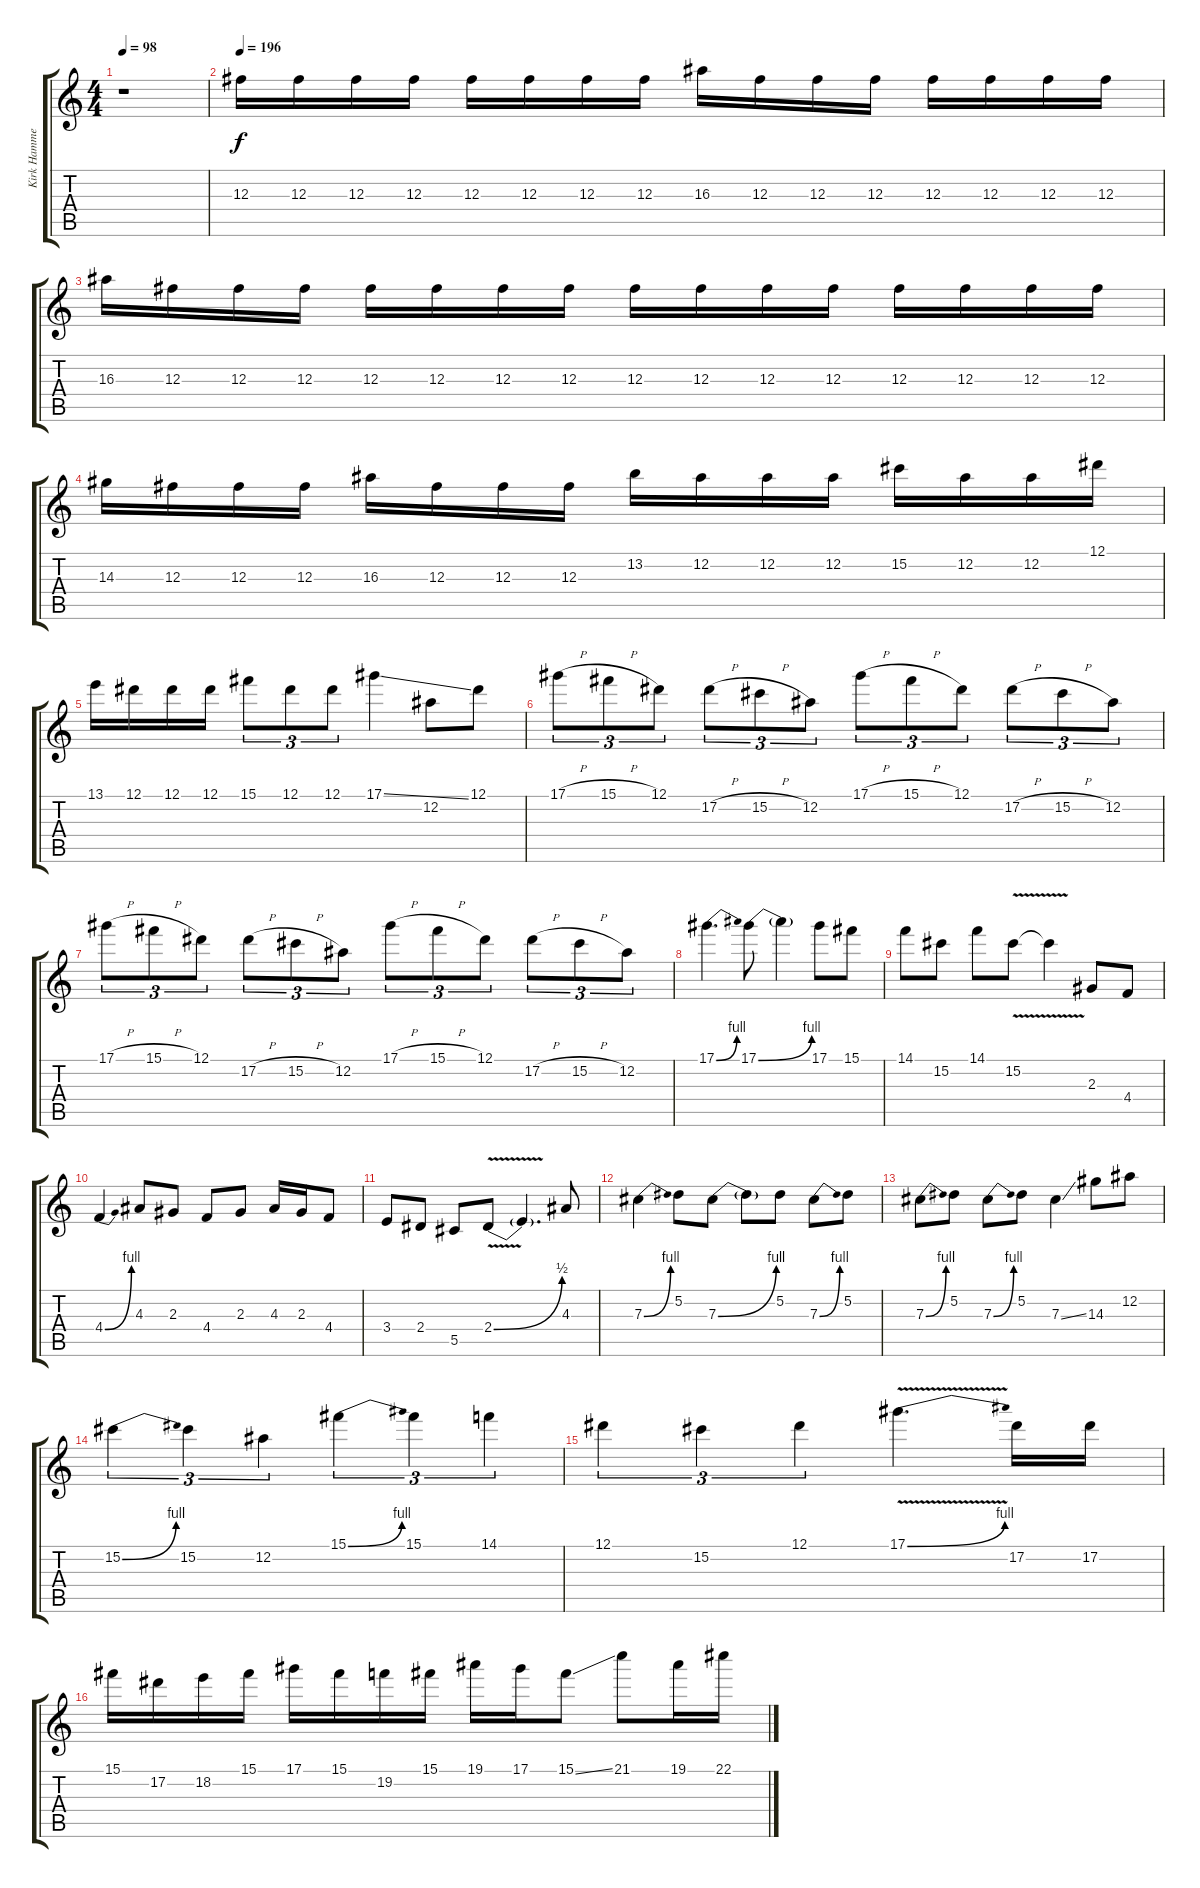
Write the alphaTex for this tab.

\track ("Kirk Hammett (Distortion Guitar)" "Kirk Hamme") {instrument overdrivenguitar}
\staff {score tabs}
\tuning (Eb4 Bb3 Gb3 Db3 Ab2 Eb2) {hide}
\ts (4 4)
\tempo 98
\clef g2
\ks c
r.1{dy f} |
\tempo 196
12.3.16 12.3.16 12.3.16 12.3.16 12.3.16 12.3.16 12.3.16 12.3.16 16.3.16 12.3.16 12.3.16 12.3.16 12.3.16 12.3.16 12.3.16 12.3.16 |
16.3.16 12.3.16 12.3.16 12.3.16 12.3.16 12.3.16 12.3.16 12.3.16 12.3.16 12.3.16 12.3.16 12.3.16 12.3.16 12.3.16 12.3.16 12.3.16 |
14.3.16 12.3.16 12.3.16 12.3.16 16.3.16 12.3.16 12.3.16 12.3.16 13.2.16 12.2.16 12.2.16 12.2.16 15.2.16 12.2.16 12.2.16 12.1.16 |
13.1.16 12.1.16 12.1.16 12.1.16 15.1.8{tu (3 2)} 12.1.8{tu (3 2)} 12.1.8{tu (3 2)} 17.1{ss}.4 12.2.8 12.1.8 |
17.1{h}.8{tu (3 2)} 15.1{h}.8{tu (3 2)} 12.1.8{tu (3 2)} 17.2{h}.8{tu (3 2)} 15.2{h}.8{tu (3 2)} 12.2.8{tu (3 2)} 17.1{h}.8{tu (3 2)} 15.1{h}.8{tu (3 2)} 12.1.8{tu (3 2)} 17.2{h}.8{tu (3 2)} 15.2{h}.8{tu (3 2)} 12.2.8{tu (3 2)} |
17.1{h}.8{tu (3 2)} 15.1{h}.8{tu (3 2)} 12.1.8{tu (3 2)} 17.2{h}.8{tu (3 2)} 15.2{h}.8{tu (3 2)} 12.2.8{tu (3 2)} 17.1{h}.8{tu (3 2)} 15.1{h}.8{tu (3 2)} 12.1.8{tu (3 2)} 17.2{h}.8{tu (3 2)} 15.2{h}.8{tu (3 2)} 12.2.8{tu (3 2)} |
17.1{be (bend 0 0 60 4)}.4{d} 17.1{be (bend 0 0 60 4)}.8 17.1{t}.4 17.1.8 15.1.8 |
14.1.8 15.2.8 14.1.8 15.2{v}.8 15.2{t}.4 2.3.8 4.4.8 |
4.4{be (bend 0 0 60 4)}.4 4.3.8 2.3.8 4.4.8 2.3.8 4.3.16 2.3.16 4.4.8 |
3.4.8 2.4.8 5.5.8 2.4{be (bend 0 0 60 2) v}.8 2.4{t}.4{d} 4.3.8 |
7.3{be (bend 0 0 60 4)}.4 5.2.8 7.3{be (bend 0 0 60 4)}.8 7.3{t}.8 5.2.8 7.3{be (bend 0 0 60 4)}.8 5.2.8 |
7.3{be (bend 0 0 60 4)}.8 5.2.8 7.3{be (bend 0 0 60 4)}.8 5.2.8 7.3{ss}.4 14.3.8 12.2.8 |
15.2{be (bend 0 0 60 4)}.4{tu (3 2)} 15.2.4{tu (3 2)} 12.2.4{tu (3 2)} 15.1{be (bend 0 0 60 4)}.4{tu (3 2)} 15.1.4{tu (3 2)} 14.1.4{tu (3 2)} |
12.1.4{tu (3 2)} 15.2.4{tu (3 2)} 12.1.4{tu (3 2)} 17.1{be (bend 0 0 60 4) v}.4{d} 17.2.16 17.2.16 |
15.1.16 17.2.16 18.2.16 15.1.16 17.1.16 15.1.16 19.2.16 15.1.16 19.1.16 17.1.16 15.1{ss}.8 21.1.8 19.1.16 22.1.16
